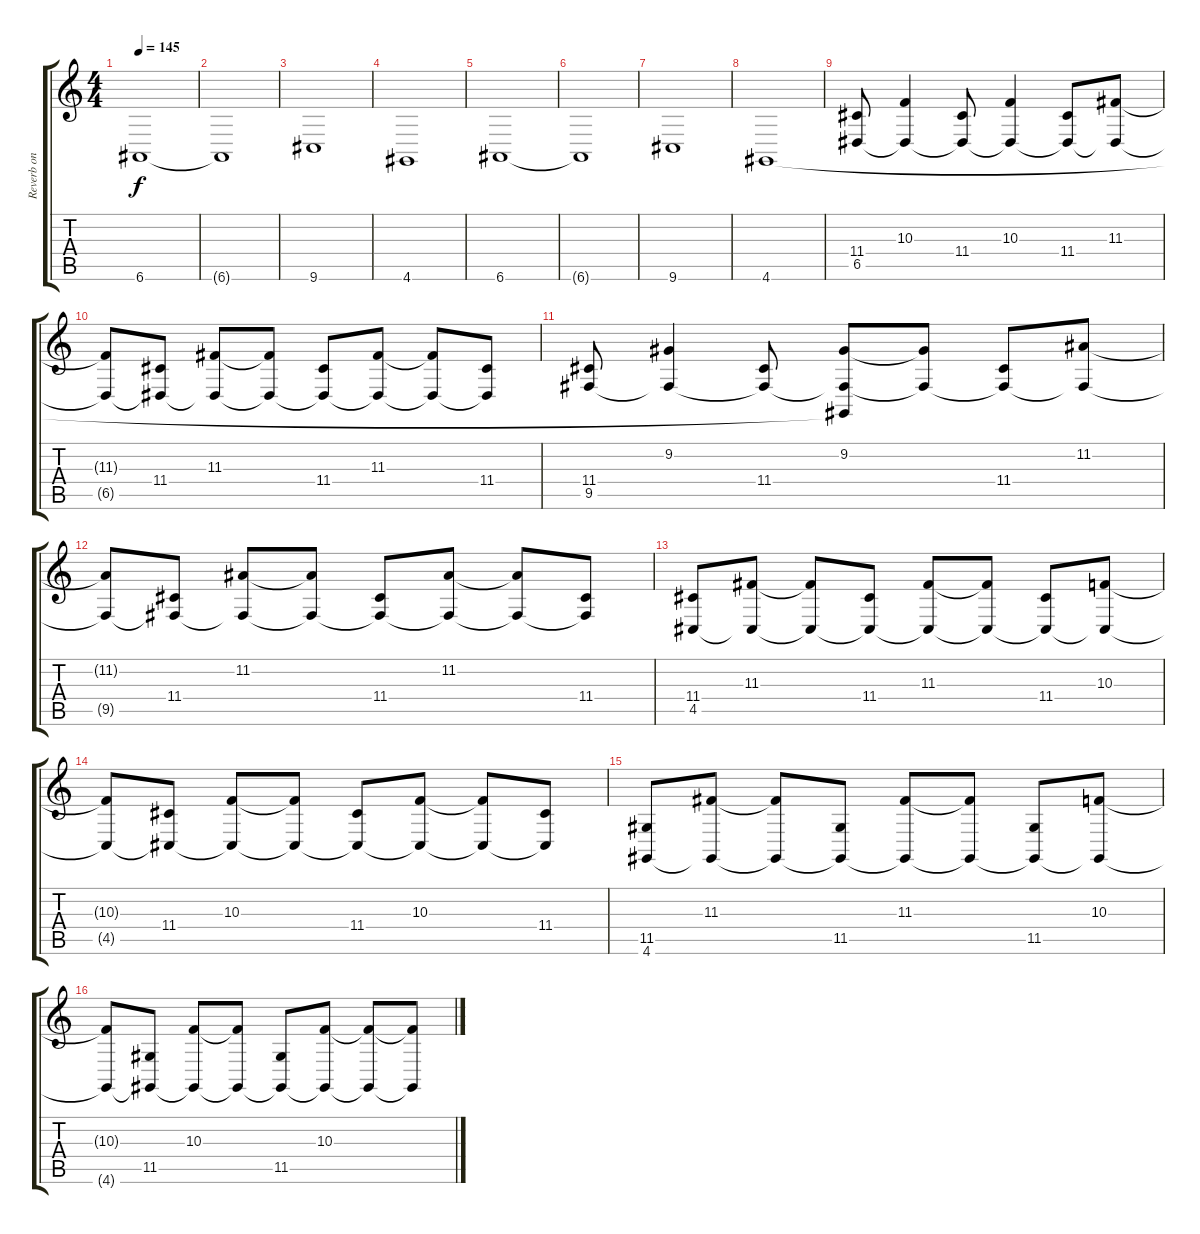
\track ("Reverb on Keys/Synth" "Reverb on ") {instrument fx6goblins}
\staff {score tabs}
\tuning (E4 B3 G3 D3 A2 E2) {hide}
\ts (4 4)
\tempo 145
\clef g2
\ks c
6.6.1{dy f} |
6.6{t}.1 |
9.6.1 |
4.6.1 |
6.6.1 |
6.6{t}.1 |
9.6.1 |
4.6.1 |
(11.4 6.5).8 (10.3 6.5{t}).4 (11.4 6.5{t}).8 (10.3 6.5{t}).4 (11.4 6.5{t}).8 (11.3 6.5{t}).8 |
(11.3{t} 6.5{t}).8 (11.4 6.5{t}).8 (11.3 6.5{t}).8 (11.3{t} 6.5{t}).8 (11.4 6.5{t}).8 (11.3 6.5{t}).8 (11.3{t} 6.5{t}).8 (11.4 6.5{t}).8 |
(11.4 9.5).8 (9.2 9.5{t}).4 (11.4 9.5{t}).8 (9.2 9.5{t} 4.6{t}).8 (9.2{t} 9.5{t}).8 (11.4 9.5{t}).8 (11.2 9.5{t}).8 |
(11.2{t} 9.5{t}).8 (11.4 9.5{t}).8 (11.2 9.5{t}).8 (11.2{t} 9.5{t}).8 (11.4 9.5{t}).8 (11.2 9.5{t}).8 (11.2{t} 9.5{t}).8 (11.4 9.5{t}).8 |
(11.4 4.5).8 (11.3 4.5{t}).8 (11.3{t} 4.5{t}).8 (11.4 4.5{t}).8 (11.3 4.5{t}).8 (11.3{t} 4.5{t}).8 (11.4 4.5{t}).8 (10.3 4.5{t}).8 |
(10.3{t} 4.5{t}).8 (11.4 4.5{t}).8 (10.3 4.5{t}).8 (10.3{t} 4.5{t}).8 (11.4 4.5{t}).8 (10.3 4.5{t}).8 (10.3{t} 4.5{t}).8 (11.4 4.5{t}).8 |
(11.5 4.6).8 (11.3 4.6{t}).8 (11.3{t} 4.6{t}).8 (11.5 4.6{t}).8 (11.3 4.6{t}).8 (11.3{t} 4.6{t}).8 (11.5 4.6{t}).8 (10.3 4.6{t}).8 |
(10.3{t} 4.6{t}).8 (11.5 4.6{t}).8 (10.3 4.6{t}).8 (10.3{t} 4.6{t}).8 (11.5 4.6{t}).8 (10.3 4.6{t}).8 (10.3{t} 4.6{t}).8 (10.3{t} 4.6{t}).8
